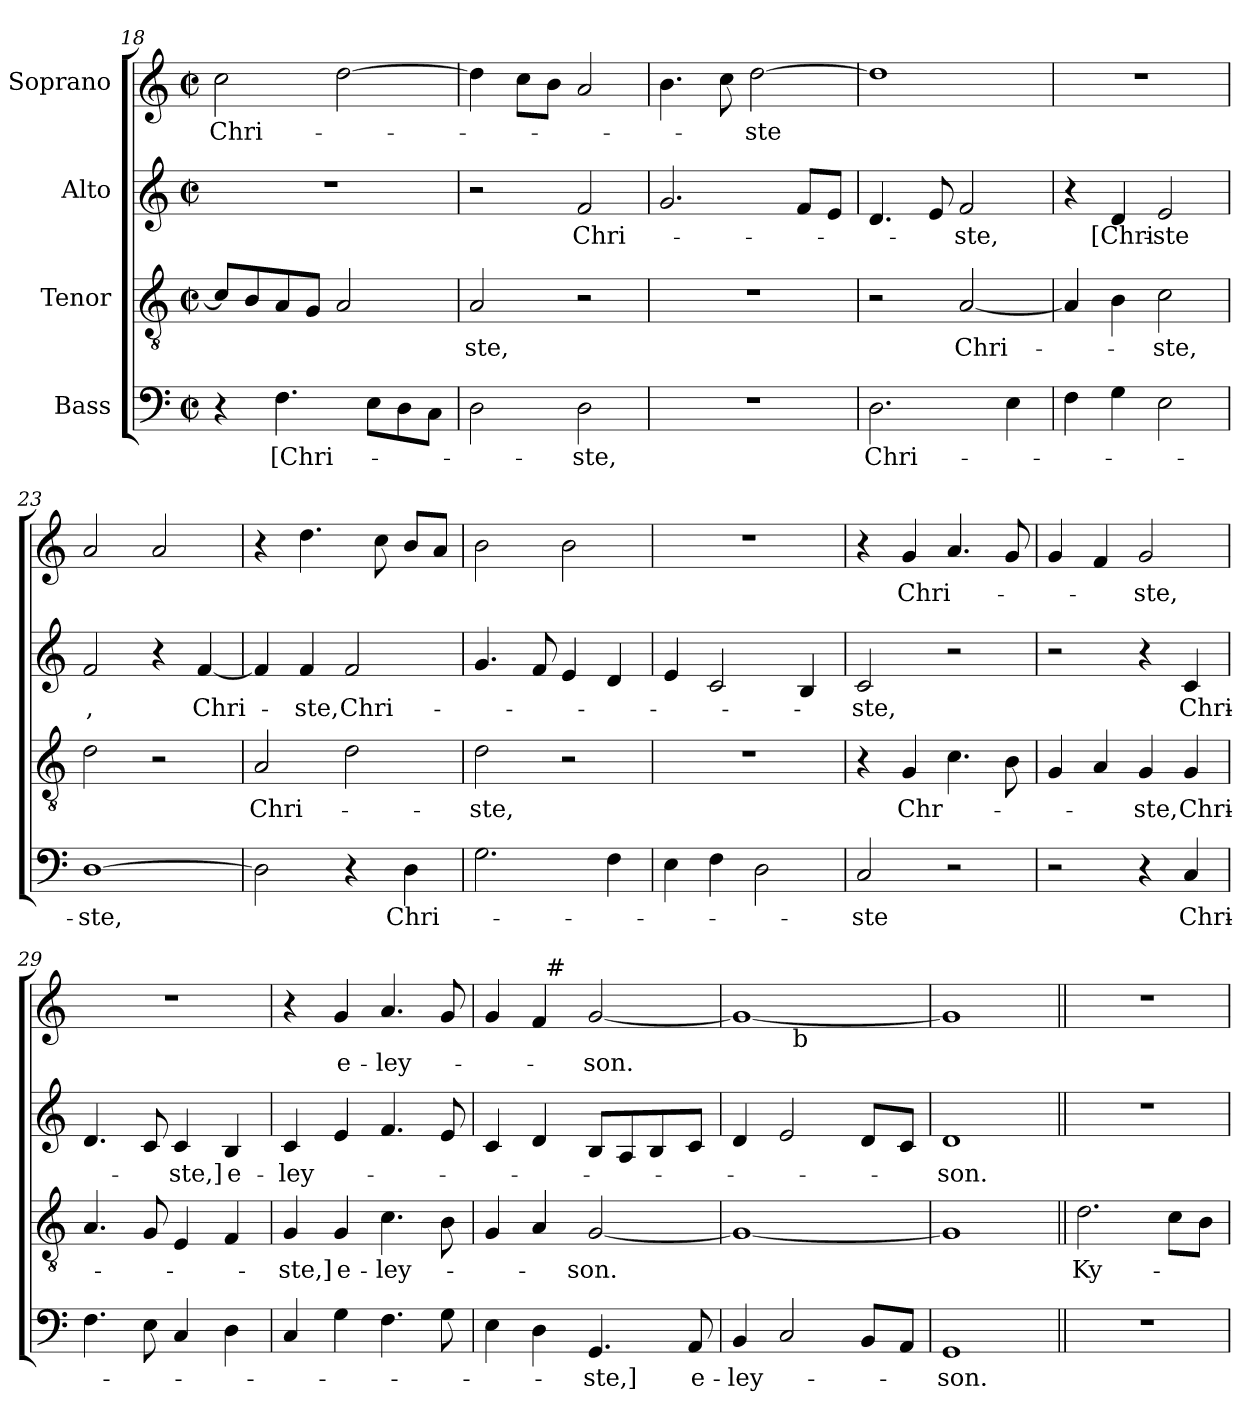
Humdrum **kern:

**kern	**text	**kern	**text	**kern	**text	**kern	**text
*part4	*part4	*part3	*part3	*part2	*part2	*part1	*part1
*staff4	*staff4	*staff3	*staff3	*staff2	*staff2	*staff1	*staff1
*I"Bass	*	*I"Tenor	*	*I"Alto	*	*I"Soprano	*
*clefF4	*	*clefGv2	*	*clefG2	*	*clefG2	*
*k[]	*	*k[]	*	*k[]	*	*k[]	*
*C:	*	*C:	*	*C:	*	*C:	*
*M2/2	*	*M2/2	*	*M2/2	*	*M2/2	*
*met(c|)	*	*met(c|)	*	*met(c|)	*	*met(c|)	*
=18	=18	=18	=18	=18	=18	=18	=18
4r	.	8c/L]	.	1r	.	2cc\	Chri-
.	.	8B/	.	.	.	.	.
4.F\	[Chri-	8A/	.	.	.	.	.
.	.	8G/J	.	.	.	.	.
.	.	2A/	.	.	.	[2dd\	.
8E\L	.	.	.	.	.	.	.
8D\	.	.	.	.	.	.	.
8C\J	.	.	.	.	.	.	.
=19	=19	=19	=19	=19	=19	=19	=19
2D\	.	2A/	-ste,	2r	.	4dd\]	.
.	.	.	.	.	.	8cc\L	.
.	.	.	.	.	.	8b\J	.
2D\	-ste,	2r	.	2f/	Chri-	2a/	.
=20	=20	=20	=20	=20	=20	=20	=20
1r	.	1r	.	2.g/	.	4.b\	.
.	.	.	.	.	.	8cc\	.
.	.	.	.	.	.	[2dd\	-ste
.	.	.	.	8f/L	.	.	.
.	.	.	.	8e/J	.	.	.
!!LO:PB:g=z
=21	=21	=21	=21	=21	=21	=21	=21
2.D\	Chri-	2r	.	4.d/	.	1dd]	.
.	.	.	.	8e/	.	.	.
.	.	[2A/	Chri-	2f/	-ste,	.	.
4E\	.	.	.	.	.	.	.
=22	=22	=22	=22	=22	=22	=22	=22
4F\	.	4A/]	.	4r	.	1r	.
4G\	.	4B\	.	4d/	[Chri-	.	.
2E\	.	2c\	-ste,	2e/	-ste	.	.
=23	=23	=23	=23	=23	=23	=23	=23
[1D	-ste,	2d\	.	2f/	,	2a/	.
.	.	2r	.	4r	.	2a/	.
.	.	.	.	[4f/	Chri-	.	.
=24	=24	=24	=24	=24	=24	=24	=24
2D\]	.	2A/	Chri-	4f/]	.	4r	.
.	.	.	.	4f/	-ste,	4.dd\	.
4r	.	2d\	.	2f/	Chri-	.	.
.	.	.	.	.	.	8cc\	.
4D\	Chri-	.	.	.	.	8b/L	.
.	.	.	.	.	.	8a/J	.
=25	=25	=25	=25	=25	=25	=25	=25
2.G\	.	2d\	-ste,	4.g/	.	2b\	.
.	.	.	.	8f/	.	.	.
.	.	2r	.	4e/	.	2b\	.
4F\	.	.	.	4d/	.	.	.
=26	=26	=26	=26	=26	=26	=26	=26
4E\	.	1r	.	4e/	.	1r	.
4F\	.	.	.	2c/	.	.	.
2D\	.	.	.	.	.	.	.
.	.	.	.	4B/	.	.	.
!!LO:LB:g=z
=27	=27	=27	=27	=27	=27	=27	=27
2C/	-ste	4r	.	2c/	-ste,	4r	.
.	.	4G/	Chr-	.	.	4g/	Chri-
2r	.	4.c\	.	2r	.	4.a/	.
.	.	8B\	.	.	.	8g/	.
=28	=28	=28	=28	=28	=28	=28	=28
2r	.	4G/	.	2r	.	4g/	.
.	.	4A/	.	.	.	4f/	.
4r	.	4G/	-ste,	4r	.	2g/	-ste,
4C/	Chri-	4G/	Chri-	4c/	Chri-	.	.
=29	=29	=29	=29	=29	=29	=29	=29
4.F\	.	4.A/	.	4.d/	.	1r	.
8E\	.	8G/	.	8c/	.	.	.
4C/	.	4E/	.	4c/	-ste,]	.	.
4D\	.	4F/	.	4B/	e-	.	.
=30	=30	=30	=30	=30	=30	=30	=30
4C/	.	4G/	-ste,]	4c/	-ley-	4r	.
4G\	.	4G/	e-	4e/	.	4g/	e-
4.F\	.	4.c\	-ley-	4.f/	.	4.a/	-ley-
8G\	.	8B\	.	8e/	.	8g/	.
=31	=31	=31	=31	=31	=31	=31	=31
*	*	*	*	*	*	*^	*
4E\	.	4G/	.	4c/	.	4g/	4ryy	.
4D\	.	4A/	.	4d/	.	4f/	32ryy	.
!	!	!	!	!	!	!	!LO:TX:a:t=#	!
.	.	.	.	.	.	.	2ryy	.
4.GG/	-ste,]	[2G/	-son.	8B/L	.	[2g/	.	-son.
.	.	.	.	8A/	.	.	.	.
.	.	.	.	8B/	.	.	.	.
.	.	.	.	.	.	.	8..ryy	.
8AA/	e-	.	.	8c/J	.	.	.	.
=32	=32	=32	=32	=32	=32	=32	=32	=32
4BB/	-ley-	1G_	.	4d/	.	1g_	4ryy	.
2C/	.	.	.	2e/	.	.	32ryy	.
!	!	!	!	!	!	!	!LO:TX:b:t=b	!
.	.	.	.	.	.	.	2ryy	.
8BB/L	.	.	.	8d/L	.	.	.	.
.	.	.	.	.	.	.	8..ryy	.
8AA/J	.	.	.	8c/J	.	.	.	.
*	*	*	*	*	*	*v	*v	*
=33	=33	=33	=33	=33	=33	=33	=33
1GG	-son.	1G]	.	1d	-son.	1g]	.
!!LO:LB:g=z
=34||	=34||	=34||	=34||	=34||	=34||	=34||	=34||
1r	.	2.d\	Ky-	1r	.	1r	.
.	.	8c\L	.	.	.	.	.
.	.	8B\J	.	.	.	.	.
=	=	=	=	=	=	=	=
*-	*-	*-	*-	*-	*-	*-	*-
